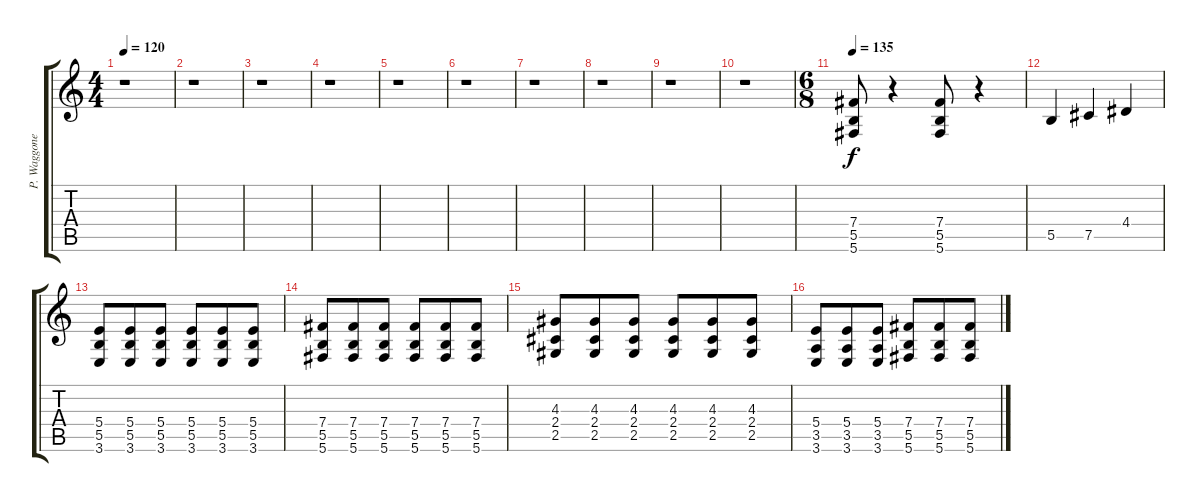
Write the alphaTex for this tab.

\track ("P. Waggoner Gtr." "P. Waggone") {instrument distortionguitar}
\staff {score tabs}
\tuning (Db4 Ab3 E3 B2 Gb2 Db2) {hide}
\ts (4 4)
\tempo 120
\clef g2
\ks c
r.1{dy f} |
r.1 |
r.1 |
r.1 |
r.1 |
r.1 |
r.1 |
r.1 |
r.1 |
r.1 |
\ts (6 8)
\tempo 135
(7.4 5.5 5.6).8{instrument distortionguitar} r.4 (7.4 5.5 5.6).8 r.4 |
5.5.4 7.5.4 4.4.4 |
(5.4 5.5 3.6).8 (5.4 5.5 3.6).8 (5.4 5.5 3.6).8 (5.4 5.5 3.6).8 (5.4 5.5 3.6).8 (5.4 5.5 3.6).8 |
(7.4 5.5 5.6).8 (7.4 5.5 5.6).8 (7.4 5.5 5.6).8 (7.4 5.5 5.6).8 (7.4 5.5 5.6).8 (7.4 5.5 5.6).8 |
(4.3 2.4 2.5).8 (4.3 2.4 2.5).8 (4.3 2.4 2.5).8 (4.3 2.4 2.5).8 (4.3 2.4 2.5).8 (4.3 2.4 2.5).8 |
(5.4 3.5 3.6).8 (5.4 3.5 3.6).8 (5.4 3.5 3.6).8 (7.4 5.5 5.6).8 (7.4 5.5 5.6).8 (7.4 5.5 5.6).8
